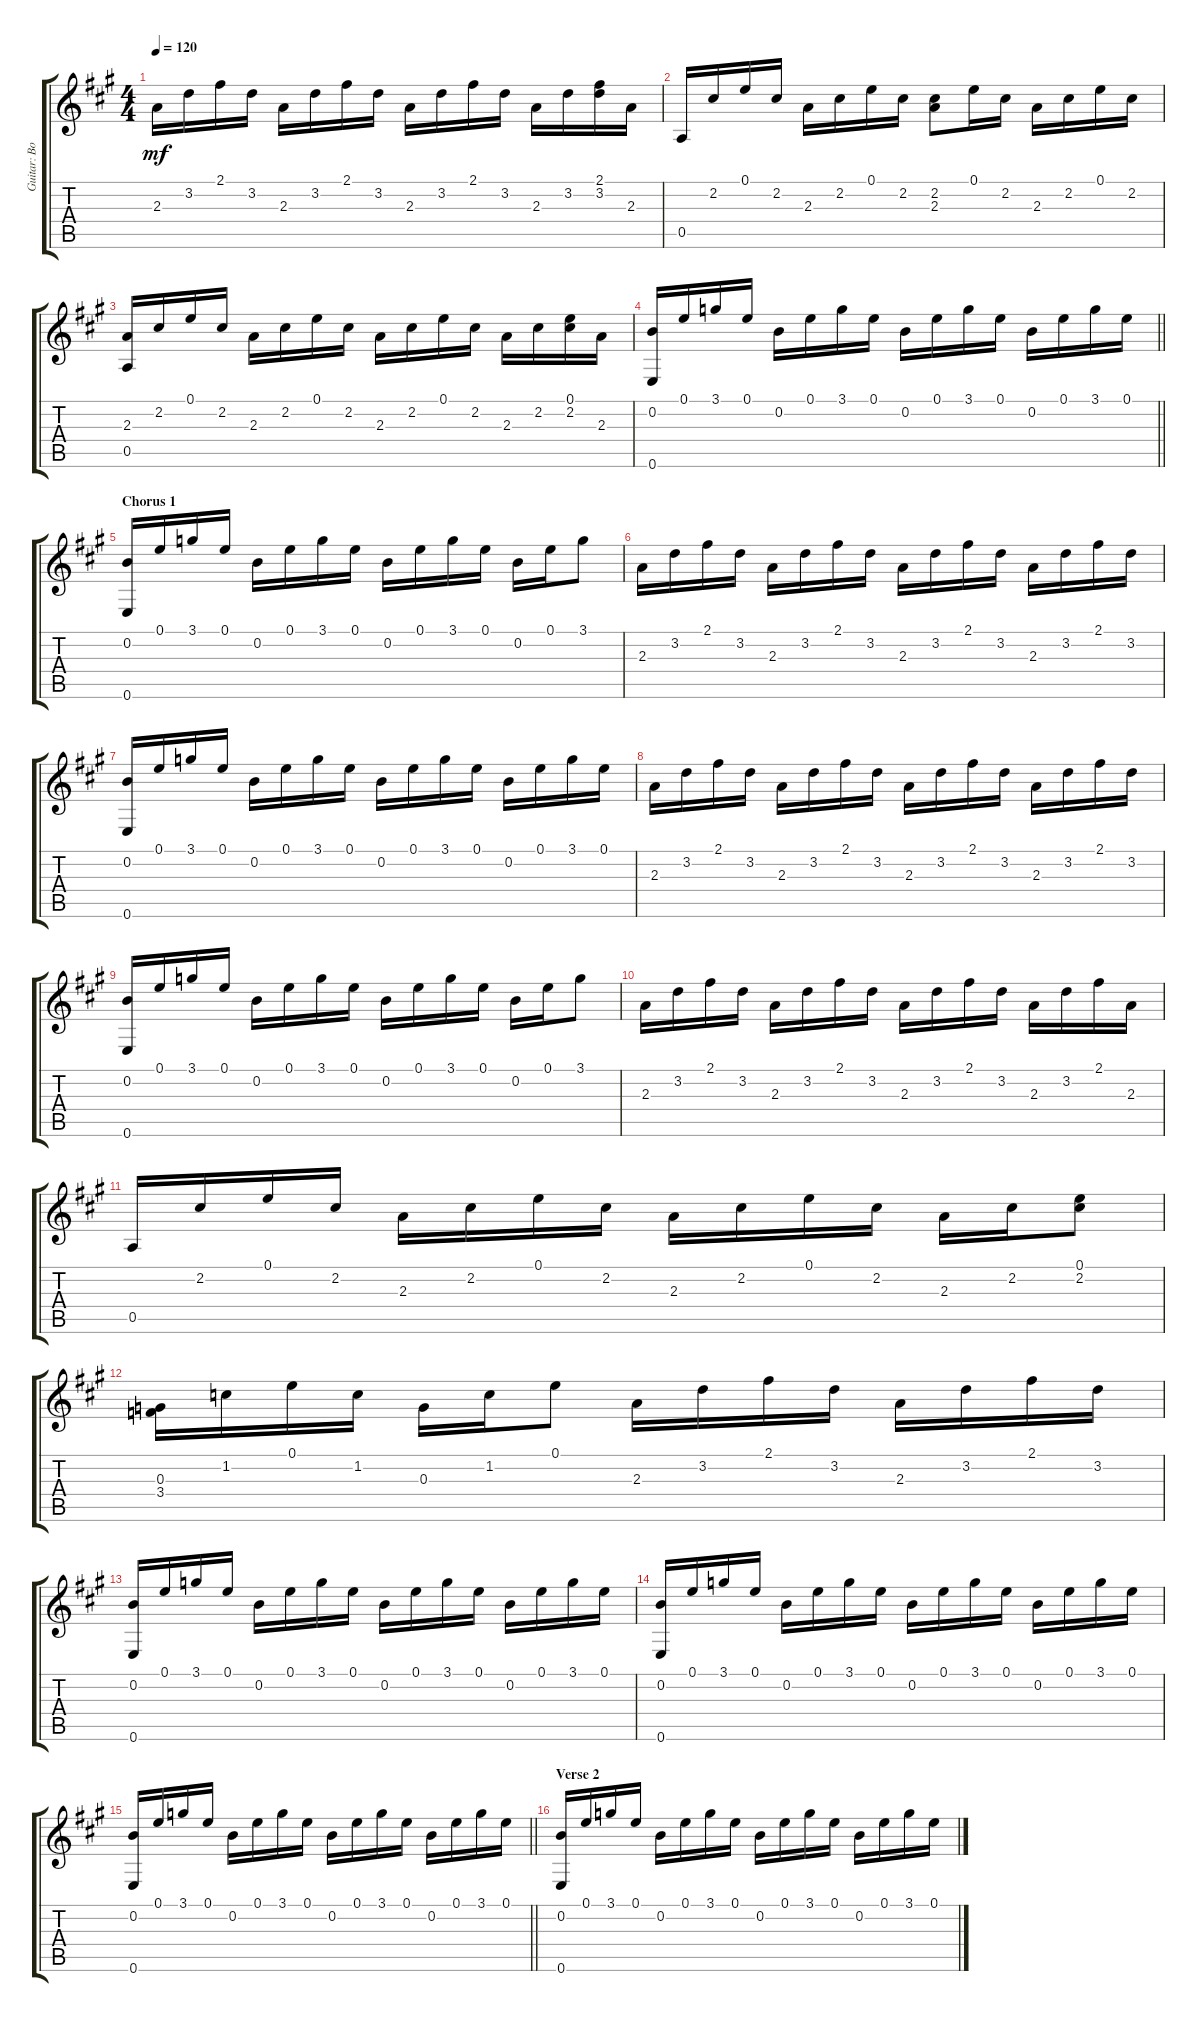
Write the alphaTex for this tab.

\track ("Guitar: Bob Seger" "Guitar: Bo") {instrument acousticguitarnylon}
\staff {score tabs}
\tuning (E4 B3 G3 D3 A2 E2) {hide}
\ts (4 4)
\tempo 120
\clef g2
\ks a
2.3.16{dy mf} 3.2.16 2.1.16 3.2.16 2.3.16 3.2.16 2.1.16 3.2.16 2.3.16 3.2.16 2.1.16 3.2.16 2.3.16 3.2.16 (2.1 3.2).16 2.3.16 |
0.5.16 2.2.16 0.1.16 2.2.16 2.3.16 2.2.16 0.1.16 2.2.16 (2.2 2.3).8 0.1.16 2.2.16 2.3.16 2.2.16 0.1.16 2.2.16 |
(2.3 0.5).16 2.2.16 0.1.16 2.2.16 2.3.16 2.2.16 0.1.16 2.2.16 2.3.16 2.2.16 0.1.16 2.2.16 2.3.16 2.2.16 (0.1 2.2).16 2.3.16 |
\barLineRight lightlight
(0.2 0.6).16 0.1.16 3.1.16 0.1.16 0.2.16 0.1.16 3.1.16 0.1.16 0.2.16 0.1.16 3.1.16 0.1.16 0.2.16 0.1.16 3.1.16 0.1.16 |
\section ("" "Chorus 1")
(0.2 0.6).16 0.1.16 3.1.16 0.1.16 0.2.16 0.1.16 3.1.16 0.1.16 0.2.16 0.1.16 3.1.16 0.1.16 0.2.16 0.1.16 3.1.8 |
2.3.16 3.2.16 2.1.16 3.2.16 2.3.16 3.2.16 2.1.16 3.2.16 2.3.16 3.2.16 2.1.16 3.2.16 2.3.16 3.2.16 2.1.16 3.2.16 |
(0.2 0.6).16 0.1.16 3.1.16 0.1.16 0.2.16 0.1.16 3.1.16 0.1.16 0.2.16 0.1.16 3.1.16 0.1.16 0.2.16 0.1.16 3.1.16 0.1.16 |
2.3.16 3.2.16 2.1.16 3.2.16 2.3.16 3.2.16 2.1.16 3.2.16 2.3.16 3.2.16 2.1.16 3.2.16 2.3.16 3.2.16 2.1.16 3.2.16 |
(0.2 0.6).16 0.1.16 3.1.16 0.1.16 0.2.16 0.1.16 3.1.16 0.1.16 0.2.16 0.1.16 3.1.16 0.1.16 0.2.16 0.1.16 3.1.8 |
2.3.16 3.2.16 2.1.16 3.2.16 2.3.16 3.2.16 2.1.16 3.2.16 2.3.16 3.2.16 2.1.16 3.2.16 2.3.16 3.2.16 2.1.16 2.3.16 |
0.5.16 2.2.16 0.1.16 2.2.16 2.3.16 2.2.16 0.1.16 2.2.16 2.3.16 2.2.16 0.1.16 2.2.16 2.3.16 2.2.16 (0.1 2.2).8 |
(0.3 3.4).16 1.2.16 0.1.16 1.2.16 0.3.16 1.2.16 0.1.8 2.3.16 3.2.16 2.1.16 3.2.16 2.3.16 3.2.16 2.1.16 3.2.16 |
(0.2 0.6).16 0.1.16 3.1.16 0.1.16 0.2.16 0.1.16 3.1.16 0.1.16 0.2.16 0.1.16 3.1.16 0.1.16 0.2.16 0.1.16 3.1.16 0.1.16 |
(0.2 0.6).16 0.1.16 3.1.16 0.1.16 0.2.16 0.1.16 3.1.16 0.1.16 0.2.16 0.1.16 3.1.16 0.1.16 0.2.16 0.1.16 3.1.16 0.1.16 |
\barLineRight lightlight
(0.2 0.6).16 0.1.16 3.1.16 0.1.16 0.2.16 0.1.16 3.1.16 0.1.16 0.2.16 0.1.16 3.1.16 0.1.16 0.2.16 0.1.16 3.1.16 0.1.16 |
\section ("" "Verse 2")
(0.2 0.6).16 0.1.16 3.1.16 0.1.16 0.2.16 0.1.16 3.1.16 0.1.16 0.2.16 0.1.16 3.1.16 0.1.16 0.2.16 0.1.16 3.1.16 0.1.16
